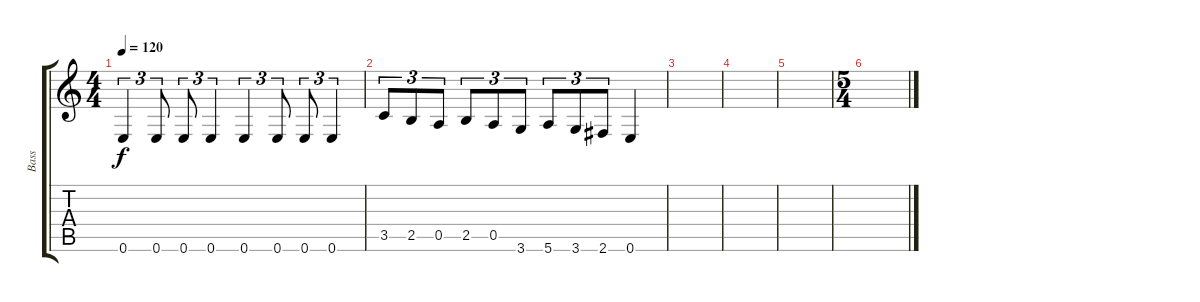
\track ("Bass" "Bass") {instrument electricbassfinger}
\staff {score tabs}
\tuning (E4 B3 G3 D3 A2 E2) {hide}
\ts (4 4)
\tempo 120
\clef g2
\ks c
0.6.4{tu (3 2) dy f volume 3} 0.6.8{tu (3 2)} 0.6.8{tu (3 2)} 0.6.4{tu (3 2)} 0.6.4{tu (3 2)} 0.6.8{tu (3 2)} 0.6.8{tu (3 2)} 0.6.4{tu (3 2)} |
3.5.8{tu (3 2) volume 2} 2.5.8{tu (3 2)} 0.5.8{tu (3 2)} 2.5.8{tu (3 2)} 0.5.8{tu (3 2)} 3.6.8{tu (3 2)} 5.6.8{tu (3 2) volume 1} 3.6.8{tu (3 2)} 2.6.8{tu (3 2)} 0.6.4 |
|
|
|
\ts (5 4)
